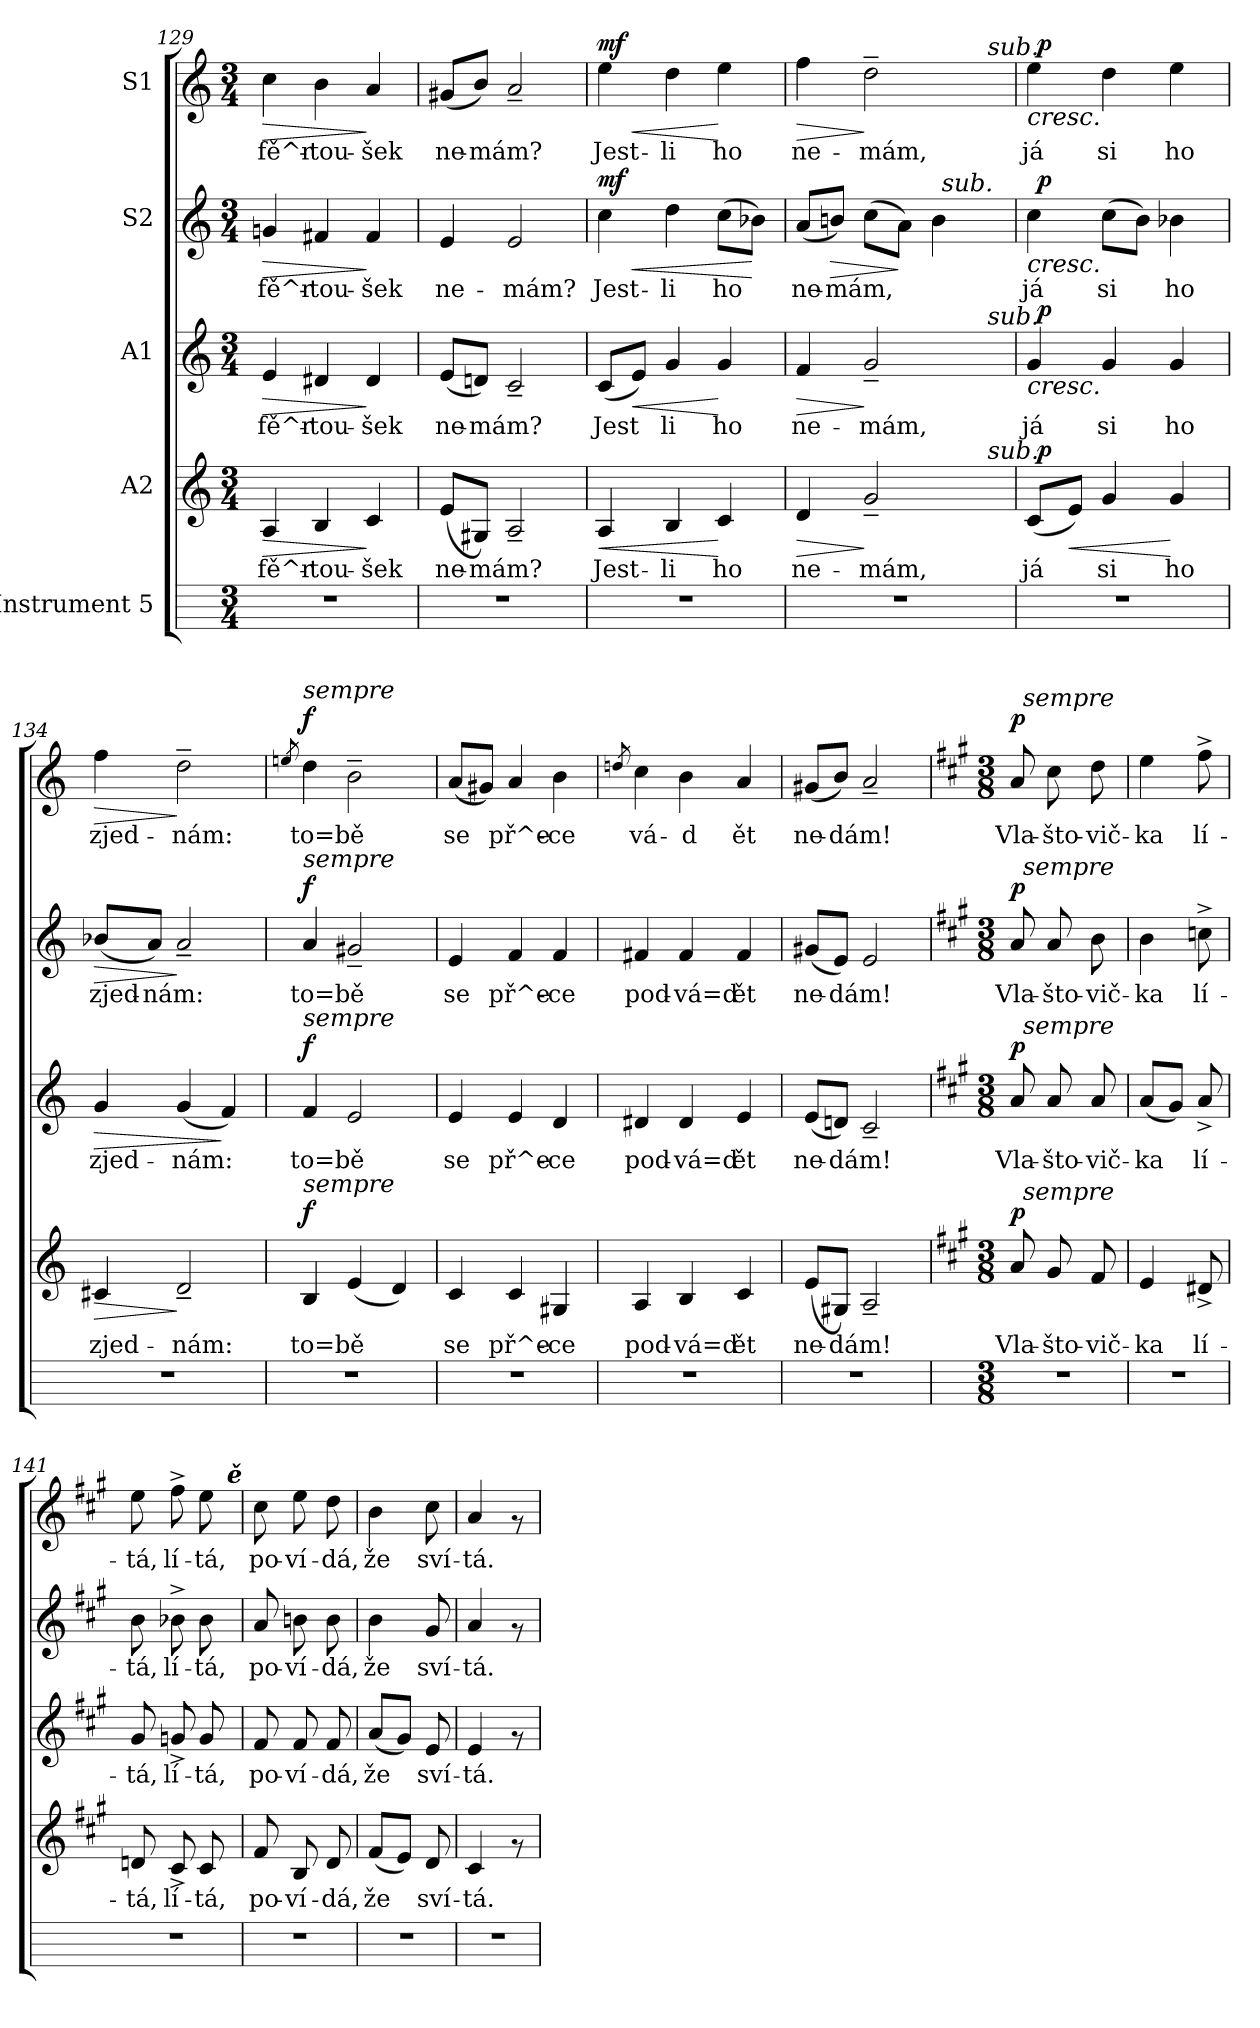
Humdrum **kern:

**kern	**kern	**text	**dynam	**kern	**text	**dynam	**kern	**text	**dynam	**kern	**text	**dynam
*part5	*part4	*part4	*part4	*part3	*part3	*part3	*part2	*part2	*part2	*part1	*part1	*part1
*staff5	*staff4	*staff4	*staff4	*staff3	*staff3	*staff3	*staff2	*staff2	*staff2	*staff1	*staff1	*staff1
*I"Instrument 5	*I"A2	*	*	*I"A1	*	*	*I"S2	*	*	*I"S1	*	*
*	*clefG2	*	*	*clefG2	*	*	*clefG2	*	*	*clefG2	*	*
*k[]	*k[]	*	*	*k[]	*	*	*k[]	*	*	*k[]	*	*
*C:	*C:	*	*	*C:	*	*	*C:	*	*	*C:	*	*
*M3/4	*M3/4	*	*	*M3/4	*	*	*M3/4	*	*	*M3/4	*	*
=129	=129	=129	=129	=129	=129	=129	=129	=129	=129	=129	=129	=129
!	!	!LO:LY:b:cj	!LO:HP:b	!	!LO:LY:b:cj	!LO:HP:b	!	!LO:LY:b:cj	!LO:HP:b	!	!LO:LY:b:cj	!LO:HP:b
2.r	4A/	fě^r-	>	4e/	fě^r-	>	4gn/	fě^r-	>	4cc\	fě^r-	>
!	!	!LO:LY:b:cj	!	!	!LO:LY:b:cj	!	!	!LO:LY:b:cj	!	!	!LO:LY:b:cj	!
.	4B/	-tou-	.	4d#X/	-tou-	.	4f#X/	-tou-	.	4b\	-tou-	.
!	!	!LO:LY:b:cj	!	!	!LO:LY:b:cj	!	!	!LO:LY:b:cj	!	!	!LO:LY:b:cj	!
.	4c/	-šek	]	4d#/	-šek	]	4f#/	-šek	]	4a/	-šek	]
=130	=130	=130	=130	=130	=130	=130	=130	=130	=130	=130	=130	=130
!	!	!LO:LY:b:cj	!	!	!LO:LY:b:cj	!	!	!LO:LY:b:cj	!	!	!LO:LY:b:cj	!
2.r	(>8e/L	ne-	.	(<8e/L	ne-	.	4e/	ne-	.	(<8g#X/L	ne-	.
!	!	!LO:LY:b:cj	!	!	!LO:LY:b:cj	!	!	!	!	!	!LO:LY:b:cj	!
.	8G#X/J)	-mám?	.	8dn/J)	-mám?	.	.	.	.	8b/J)	-mám?	.
!	!	!LO:LY:b:cj	!	!	!LO:LY:b:cj	!	!	!LO:LY:b:cj	!	!	!LO:LY:b:cj	!
.	2A~</	.	.	2c~</	.	.	2e/	-mám?	.	2a~</	.	.
!!LO:LB:g=z
=131	=131	=131	=131	=131	=131	=131	=131	=131	=131	=131	=131	=131
!	!	!LO:LY:b:cj	!LO:HP:b	!	!LO:LY:b:cj	!LO:DY:a	!	!LO:LY:b:cj	!LO:HP:b	!	!LO:LY:b:cj	!LO:HP:b
!	!	!	!	!	!	!LO:DY:n=1:b	!	!	!LO:DY:n=1:a	!	!	!LO:DY:n=1:a
2.r	4A/	Jest-	<	(<8c/L	Jest-	mf mf	4cc\	Jest-	< mf	4ee\	Jest-	< mf
!	!	!	!	!	!LO:LY:b:cj	!LO:HP:b	!	!	!	!	!	!
.	.	.	.	8e/J)	--	<	.	.	.	.	.	.
!	!	!LO:LY:b:cj	!	!	!LO:LY:b:cj	!	!	!LO:LY:b:cj	!	!	!LO:LY:b:cj	!
.	4B/	-li	.	4g/	-li	.	4dd\	-li	.	4dd\	-li	.
!	!	!LO:LY:b:cj	!	!	!LO:LY:b:cj	!	!	!LO:LY:b:cj	!	!	!LO:LY:b:cj	!
.	4c/	ho	[	4g/	ho	[	(>8cc\L	ho	.	4ee\	ho	[
!	!	!	!	!	!	!	!	!LO:LY:b:cj	!	!	!	!
.	.	.	.	.	.	.	8b-X\J)	.	[	.	.	.
=132	=132	=132	=132	=132	=132	=132	=132	=132	=132	=132	=132	=132
!	!	!LO:LY:b:cj	!LO:HP:b	!	!LO:LY:b:cj	!LO:HP:b	!	!LO:LY:b:cj	!	!	!LO:LY:b:cj	!LO:HP:b
*	*^	*	*	*^	*	*	*^	*	*	*^	*	*
2.r	4d/	2ryy	ne-	>	4f/	2ryy	ne-	>	(<8a/L	2ryy	ne-	.	4ff\	2ryy	ne-	>
!	!	!	!	!	!	!	!	!	!	!	!LO:LY:b:cj	!LO:HP:b	!	!	!	!
.	.	.	.	.	.	.	.	.	8bn/J)	.	-mám,	>	.	.	.	.
!	!	!	!LO:LY:b:cj	!	!	!	!LO:LY:b:cj	!	!	!	!LO:LY:b:cj	!	!	!	!LO:LY:b:cj	!
.	2g~</	.	-mám,	]	2g~</	.	-mám,	]	(>8cc\L	.	.	.	2dd~>\	.	-mám,	]
!	!	!	!	!	!	!	!	!	!	!	!LO:LY:b:cj	!	!	!	!	!
.	.	.	.	.	.	.	.	.	8a\J)	.	.	]	.	.	.	.
!	!	!	!	!	!	!	!	!	!	!	!LO:LY:b:cj	!	!	!	!	!
.	.	8ryy	.	.	.	8ryy	.	.	4b\	64ryy	.	.	.	8ryy	.	.
!	!	!	!	!	!	!	!	!	!	!LO:TX:a:i:t=sub.	!	!	!	!	!	!
.	.	.	.	.	.	.	.	.	.	8...ryy	.	.	.	.	.	.
.	.	32ryy	.	.	.	32ryy	.	.	.	.	.	.	.	32ryy	.	.
!	!	!	!	!	!	!	!	!	!	!	!	!	!	!LO:TX:a:i:t=sub.	!	!
!	!	!	!	!	!	!LO:TX:a:i:t=sub.	!	!	!	!	!	!	!	!	!	!
!	!	!LO:TX:a:i:t=sub.	!	!	!	!	!	!	!	!	!	!	!	!	!	!
.	.	16.ryy	.	.	.	16.ryy	.	.	.	.	.	.	.	16.ryy	.	.
=133	=133	=133	=133	=133	=133	=133	=133	=133	=133	=133	=133	=133	=133	=133	=133	=133
!	!	!	!LO:LY:b:cj	!	!	!	!LO:LY:b:cj	!LO:HP:b	!	!	!LO:LY:b:cj	!LO:HP:b	!	!	!LO:LY:b:cj	!LO:HP:b
2.r	(<8c/L	64ryy	já	.	4g/	64ryy	já	<	4cc\	64ryy	já	<	4ee\	64ryy	já	<
!	!	!	!	!LO:DY:a	!	!	!	!LO:DY:a	!	!	!	!LO:DY:a	!	!	!	!LO:DY:a
.	.	2ryy	.	p	.	2ryy	.	p	.	2ryy	.	p	.	2ryy	.	p
!	!	!	!LO:LY:b:cj	!LO:HP:b	!	!	!	!	!	!	!	!	!	!	!	!
.	8e/J)	.	.	<	.	.	.	.	.	.	.	.	.	.	.	.
!	!	!	!LO:LY:b:cj	!	!	!	!LO:LY:b:cj	!	!	!	!LO:LY:b:cj	!	!	!	!LO:LY:b:cj	!
.	4g/	.	si	.	4g/	.	si	.	(>8cc\L	.	si	.	4dd\	.	si	.
!	!	!	!	!	!	!	!	!	!	!	!LO:LY:b:cj	!	!	!	!	!
.	.	.	.	.	.	.	.	.	8b\J)	.	.	.	.	.	.	.
!	!	!	!LO:LY:b:cj	!	!	!	!LO:LY:b:cj	!	!	!	!LO:LY:b:cj	!	!	!	!LO:LY:b:cj	!
.	4g/	.	ho	[	4g/	.	ho	[	4b-X\	.	ho	[	4ee\	.	ho	[
.	.	8...ryy	.	.	.	8...ryy	.	.	.	8...ryy	.	.	.	8...ryy	.	.
=134	=134	=134	=134	=134	=134	=134	=134	=134	=134	=134	=134	=134	=134	=134	=134	=134
!	!	!	!LO:LY:b:cj	!LO:HP:b	!	!	!LO:LY:b:cj	!LO:HP:b	!	!	!LO:LY:b:cj	!LO:HP:b	!	!	!LO:LY:b:cj	!LO:HP:b
*	*v	*v	*	*	*	*	*	*	*v	*v	*	*	*v	*v	*	*
*	*	*	*	*v	*v	*	*	*	*	*	*	*	*
2.r	4c#X/	zjed-	>	4g/	zjed-	>	(<8b-X/L	zjed-	>	4ff\	zjed-	>
!	!	!	!	!	!	!	!	!LO:LY:b:cj	!	!	!	!
.	.	.	.	.	.	.	8a/J)	-nám:	.	.	.	.
!	!	!LO:LY:b:cj	!	!	!LO:LY:b:cj	!	!	!LO:LY:b:cj	!	!	!LO:LY:b:cj	!
.	2d~</	-nám:	]	(<4g/	-nám:	.	2a~</	.	]	2dd~>\	-nám:	]
!	!	!	!	!	!LO:LY:b:cj	!	!	!	!	!	!	!
.	.	.	.	4f/)	.	]	.	.	.	.	.	.
=135	=135	=135	=135	=135	=135	=135	=135	=135	=135	=135	=135	=135
.	.	.	.	.	.	.	.	.	.	8qeen/	.	.
!	!	!	!	!	!	!	!	!	!	!LO:TX:a:i:t=sempre	!	!
!	!	!	!	!	!	!	!LO:TX:a:i:t=sempre	!	!	!	!	!
!	!	!	!	!LO:TX:a:i:t=sempre	!	!	!	!	!	!	!	!
!	!LO:TX:a:i:t=sempre	!	!	!	!	!	!	!	!	!	!	!
!	!	!LO:LY:b:cj	!LO:DY:a	!	!LO:LY:b:cj	!LO:DY:a	!	!LO:LY:b:cj	!LO:DY:a	!	!LO:LY:b:cj	!LO:DY:a
2.r	4B/	to=b	f	4f/	to=b	f	4a/	to=b	f	4dd\	to=b	f
!	!	!LO:LY:b:cj	!	!	!LO:LY:b:cj	!	!	!LO:LY:b:cj	!	!	!LO:LY:b:cj	!
.	(<4e/	ě	.	2e/	ě	.	2g#X~</	ě	.	2b~>\	ě	.
!	!	!LO:LY:b:cj	!	!	!	!	!	!	!	!	!	!
.	4d/)	.	.	.	.	.	.	.	.	.	.	.
=136	=136	=136	=136	=136	=136	=136	=136	=136	=136	=136	=136	=136
!	!	!LO:LY:b:cj	!	!	!LO:LY:b:cj	!	!	!LO:LY:b:cj	!	!	!LO:LY:b:cj	!
2.r	4c/	se	.	4e/	se	.	4e/	se	.	(<8a/L	se	.
!	!	!	!	!	!	!	!	!	!	!	!LO:LY:b:cj	!
.	.	.	.	.	.	.	.	.	.	8g#X/J)	.	.
!	!	!LO:LY:b:cj	!	!	!LO:LY:b:cj	!	!	!LO:LY:b:cj	!	!	!LO:LY:b:cj	!
.	4c/	př^e-	.	4e/	př^e-	.	4f/	př^e-	.	4a/	př^e-	.
!	!	!LO:LY:b:cj	!	!	!LO:LY:b:cj	!	!	!LO:LY:b:cj	!	!	!LO:LY:b:cj	!
.	4G#X/	-ce	.	4d/	-ce	.	4f/	-ce	.	4b\	-ce	.
=137	=137	=137	=137	=137	=137	=137	=137	=137	=137	=137	=137	=137
.	.	.	.	.	.	.	.	.	.	8qddn/	.	.
!	!	!LO:LY:b:cj	!	!	!LO:LY:b:cj	!	!	!LO:LY:b:cj	!	!	!LO:LY:b:cj	!
2.r	4A/	pod-	.	4d#X/	pod-	.	4f#X/	pod-	.	4cc\	vá-	.
!	!	!LO:LY:b:cj	!	!	!LO:LY:b:cj	!	!	!LO:LY:b:cj	!	!	!LO:LY:b:cj	!
.	4B/	-vá=d	.	4d#/	-vá=d	.	4f#/	-vá=d	.	4b\	-d	.
!	!	!LO:LY:b:cj	!	!	!LO:LY:b:cj	!	!	!LO:LY:b:cj	!	!	!LO:LY:b:cj	!
.	4c/	ět	.	4e/	ět	.	4f#/	ět	.	4a/	ět	.
=138	=138	=138	=138	=138	=138	=138	=138	=138	=138	=138	=138	=138
!	!	!LO:LY:b:cj	!	!	!LO:LY:b:cj	!	!	!LO:LY:b:cj	!	!	!LO:LY:b:cj	!
2.r	(>8e/L	ne-	.	(<8e/L	ne-	.	(<8g#X/L	ne-	.	(<8g#X/L	ne-	.
!	!	!LO:LY:b:cj	!	!	!LO:LY:b:cj	!	!	!LO:LY:b:cj	!	!	!LO:LY:b:cj	!
.	8G#X/J)	-dám!	.	8dn/J)	-dám!	.	8e/J)	-dám!	.	8b/J)	-dám!	.
!	!	!LO:LY:b:cj	!	!	!LO:LY:b:cj	!	!	!LO:LY:b:cj	!	!	!LO:LY:b:cj	!
.	2A~</	.	.	2c~</	.	.	2e/	.	.	2a~</	.	.
!!LO:PB:g=z
=139!	=139!	=139!	=139!	=139!	=139!	=139!	=139!	=139!	=139!	=139!	=139!	=139!
*	*k[f#c#g#]	*	*	*k[f#c#g#]	*	*	*k[f#c#g#]	*	*	*k[f#c#g#]	*	*
*	*A:	*	*	*A:	*	*	*A:	*	*	*A:	*	*
*M3/8	*M3/8	*	*	*M3/8	*	*	*M3/8	*	*	*M3/8	*	*
!	!	!	!	!	!	!	!	!	!	!LO:TX:a:t=Allegro	!	!
!	!	!LO:LY:b:cj	!LO:DY:a	!	!LO:LY:b:cj	!LO:DY:a	!	!LO:LY:b:cj	!LO:DY:a	!	!LO:LY:b:cj	!LO:DY:a
*	*^	*	*	*^	*	*	*^	*	*	*^	*	*
4.r	8a/	32ryy	Vla-	p	8a/	32ryy	Vla-	p	8a/	32ryy	Vla-	p	8a/	32ryy	Vla-	p
!	!	!	!	!	!	!	!	!	!	!	!	!	!	!LO:TX:a:i:t=sempre	!	!
!	!	!	!	!	!	!	!	!	!	!LO:TX:a:i:t=sempre	!	!	!	!	!	!
!	!	!	!	!	!	!LO:TX:a:i:t=sempre	!	!	!	!	!	!	!	!	!	!
!	!	!LO:TX:a:i:t=sempre	!	!	!	!	!	!	!	!	!	!	!	!	!	!
.	.	4ryy	.	.	.	4ryy	.	.	.	4ryy	.	.	.	4ryy	.	.
!	!	!	!LO:LY:b:cj	!	!	!	!LO:LY:b:cj	!	!	!	!LO:LY:b:cj	!	!	!	!LO:LY:b:cj	!
.	8g#/	.	-što-	.	8a/	.	-što-	.	8a/	.	-što-	.	8cc#\	.	-što-	.
!	!	!	!LO:LY:b:cj	!	!	!	!LO:LY:b:cj	!	!	!	!LO:LY:b:cj	!	!	!	!LO:LY:b:cj	!
.	8f#/	.	-vič-	.	8a/	.	-vič-	.	8b\	.	-vič-	.	8dd\	.	-vič-	.
.	.	16.ryy	.	.	.	16.ryy	.	.	.	16.ryy	.	.	.	16.ryy	.	.
=140	=140	=140	=140	=140	=140	=140	=140	=140	=140	=140	=140	=140	=140	=140	=140	=140
!	!	!	!LO:LY:b:cj	!	!	!	!LO:LY:b:cj	!	!	!	!LO:LY:b:cj	!	!	!	!LO:LY:b:cj	!
*	*v	*v	*	*	*	*	*	*	*v	*v	*	*	*v	*v	*	*
*	*	*	*	*v	*v	*	*	*	*	*	*	*	*
4.r	4e/	-ka	.	(<8a/L	-ka	.	4b\	-ka	.	4ee\	-ka	.
!	!	!	!	!	!LO:LY:b:cj	!	!	!	!	!	!	!
.	.	.	.	8g#/J)	.	.	.	.	.	.	.	.
!	!	!LO:LY:b:cj	!	!	!LO:LY:b:cj	!	!	!LO:LY:b:cj	!	!	!LO:LY:b:cj	!
.	8d#X^>/	lí-	.	8a^>/	lí-	.	8ccn^>\	lí-	.	8ff#^>\	lí-	.
=141	=141	=141	=141	=141	=141	=141	=141	=141	=141	=141	=141	=141
!	!	!	!	!	!	!	!	!	!	!LO:TX:a:Bi:t=5. Starost a pot cha	!	!
!	!	!LO:LY:b:cj	!	!	!LO:LY:b:cj	!	!	!LO:LY:b:cj	!	!	!LO:LY:b:cj	!
*	*	*	*	*	*	*	*	*	*	*^	*	*
4.r	8dn/	-tá,	.	8g#/	-tá,	.	8b\	-tá,	.	8ee\	4ryy	-tá,	.
!	!	!LO:LY:b:cj	!	!	!LO:LY:b:cj	!	!	!LO:LY:b:cj	!	!	!	!LO:LY:b:cj	!
.	8c#^>/	lí-	.	8gn^>/	lí-	.	8b-X^>\	lí-	.	8ff#^>\	.	lí-	.
!	!	!LO:LY:b:cj	!	!	!LO:LY:b:cj	!	!	!LO:LY:b:cj	!	!	!	!LO:LY:b:cj	!
.	8c#/	-tá,	.	8g/	-tá,	.	8b-\	-tá,	.	8ee\	16ryy	-tá,	.
.	.	.	.	.	.	.	.	.	.	.	64ryy	.	.
!	!	!	!	!	!	!	!	!	!	!	!LO:TX:a:Bi:t=ě	!	!
.	.	.	.	.	.	.	.	.	.	.	32.ryy	.	.
=142	=142	=142	=142	=142	=142	=142	=142	=142	=142	=142	=142	=142	=142
!	!	!LO:LY:b:cj	!	!	!LO:LY:b:cj	!	!	!LO:LY:b:cj	!	!	!	!LO:LY:b:cj	!
*	*	*	*	*	*	*	*	*	*	*v	*v	*	*
4.r	8f#/	po-	.	8f#/	po-	.	8a/	po-	.	8cc#\	po-	.
!	!	!LO:LY:b:cj	!	!	!LO:LY:b:cj	!	!	!LO:LY:b:cj	!	!	!LO:LY:b:cj	!
.	8B/	-ví-	.	8f#/	-ví-	.	8bn\	-ví-	.	8ee\	-ví-	.
!	!	!LO:LY:b:cj	!	!	!LO:LY:b:cj	!	!	!LO:LY:b:cj	!	!	!LO:LY:b:cj	!
.	8d/	-dá,	.	8f#/	-dá,	.	8b\	-dá,	.	8dd\	-dá,	.
=143	=143	=143	=143	=143	=143	=143	=143	=143	=143	=143	=143	=143
!	!	!LO:LY:b:cj	!	!	!LO:LY:b:cj	!	!	!LO:LY:b:cj	!	!	!LO:LY:b:cj	!
4.r	(<8f#/L	že	.	(<8a/L	že	.	4b\	že	.	4b\	že	.
!	!	!LO:LY:b:cj	!	!	!LO:LY:b:cj	!	!	!	!	!	!	!
.	8e/J)	.	.	8g#/J)	.	.	.	.	.	.	.	.
!	!	!LO:LY:b:cj	!	!	!LO:LY:b:cj	!	!	!LO:LY:b:cj	!	!	!LO:LY:b:cj	!
.	8d/	sví-	.	8e/	sví-	.	8g#/	sví-	.	8cc#\	sví-	.
=144	=144	=144	=144	=144	=144	=144	=144	=144	=144	=144	=144	=144
!	!	!LO:LY:b:cj	!	!	!LO:LY:b:cj	!	!	!LO:LY:b:cj	!	!	!LO:LY:b:cj	!
4.r	4c#/	-tá.	.	4e/	-tá.	.	4a/	-tá.	.	4a/	-tá.	.
.	8rf	.	.	8rf	.	.	8rf	.	.	8rf	.	.
=	=	=	=	=	=	=	=	=	=	=	=	=
*-	*-	*-	*-	*-	*-	*-	*-	*-	*-	*-	*-	*-
